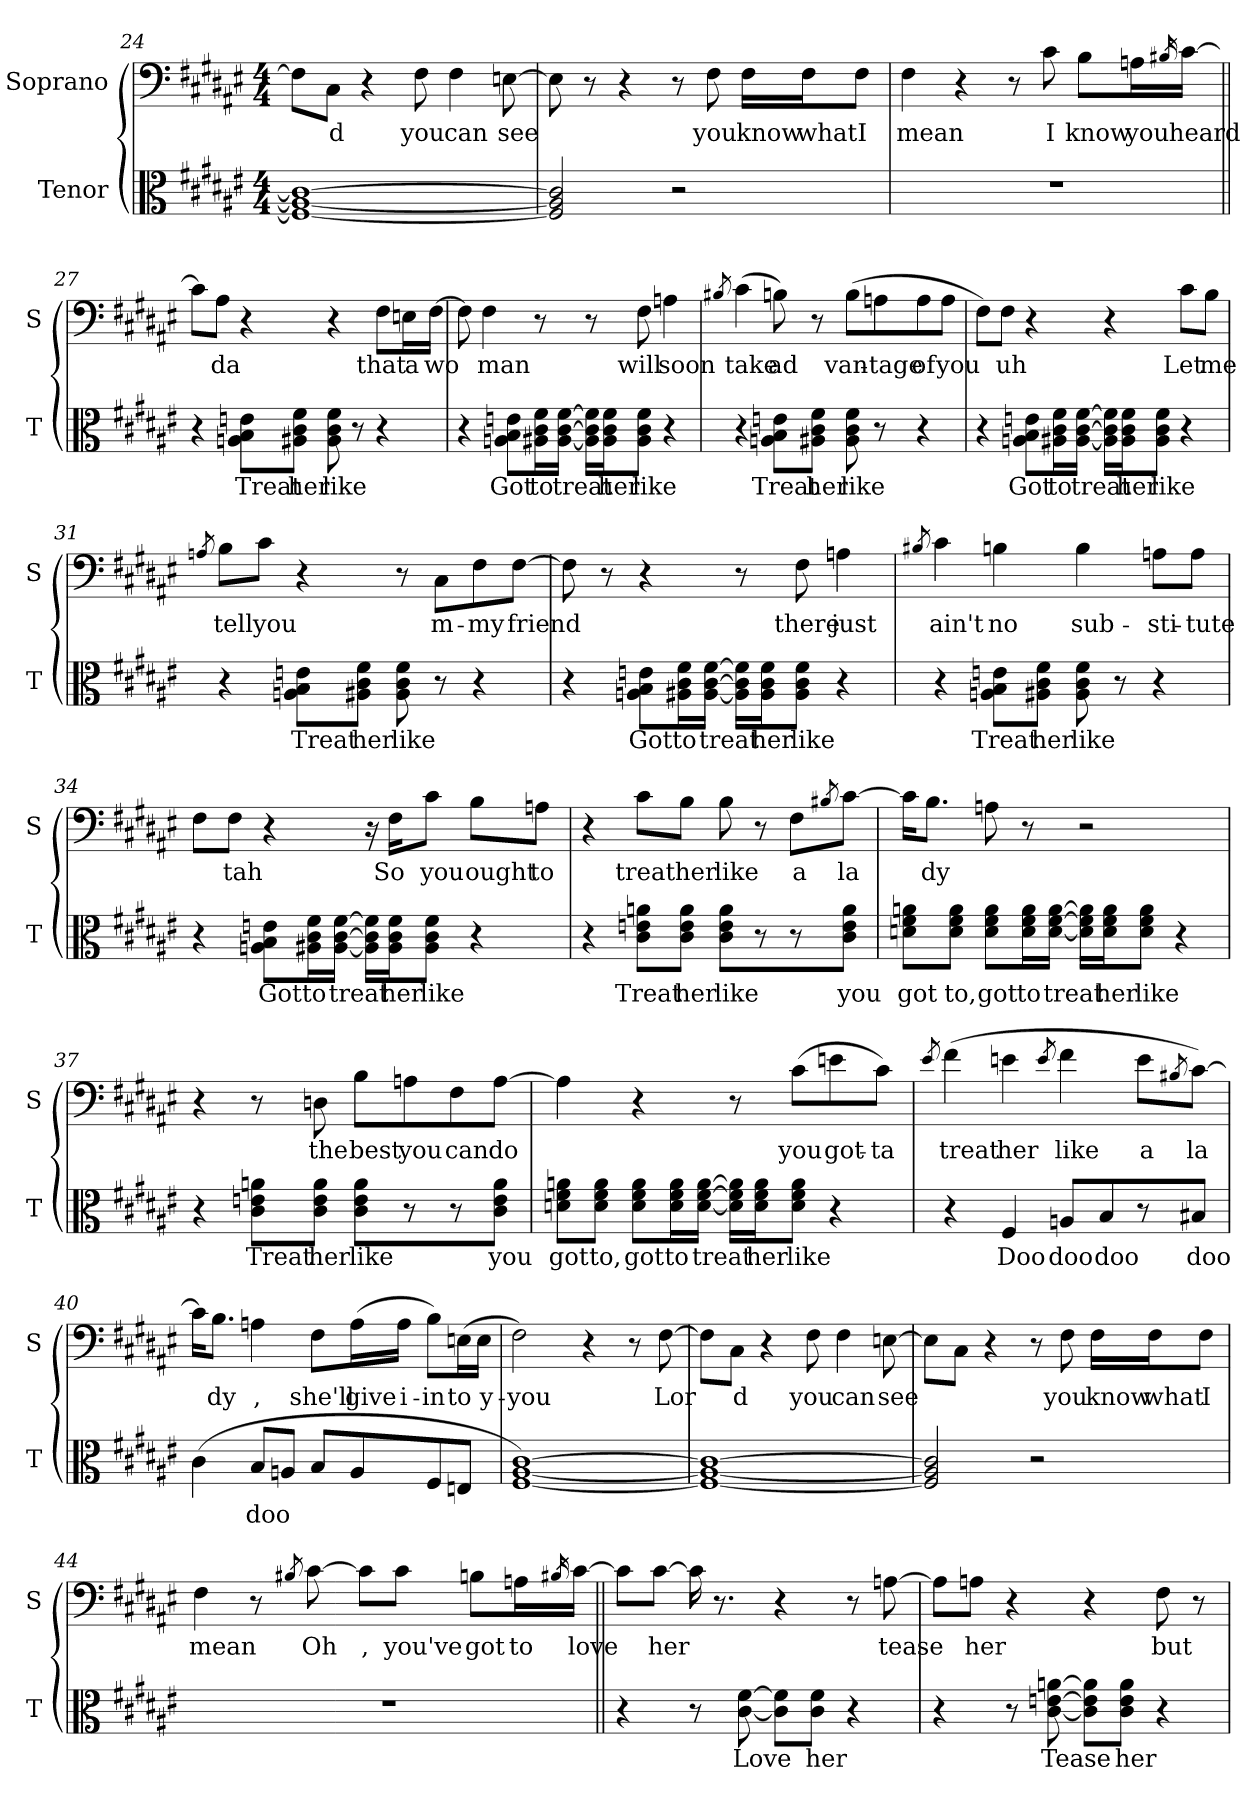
**kern	**text	**kern	**text
*part2	*part2	*part1	*part1
*staff2	*staff2	*staff1	*staff1
*I"Tenor	*	*I"Soprano	*
*I'T	*	*I'S	*
*clefC3	*	*clefF4	*
*k[f#c#g#d#a#e#]	*	*k[f#c#g#d#a#e#]	*
*F#:	*	*F#:	*
*M4/4	*	*M4/4	*
=24	=24	=24	=24
!	!	!LO:N:head=solid	!
1F#_ 1A#_ 1c#_	.	8F#\L]	.
!	!	!LO:N:head=solid	!LO:LY:b
.	.	8C#\J	d
!	!	!	!LO:LY:b
.	.	4r	,
!	!	!	!LO:LY:b
.	.	8F#\	you
!	!	!	!LO:LY:b
.	.	4F#\	can
!	!	!	!LO:LY:b
.	.	[8En\	see
=25	=25	=25	=25
2F#/] 2A#/] 2c#/]	.	8E\]	.
!	!	!	!LO:LY:b
.	.	8r	,
.	.	4r	.
!	!LO:LY:b	!	!
2r	.	8r	.
!	!	!	!LO:LY:b
.	.	8F#\	you
!	!	!	!LO:LY:b
.	.	16F#\LL	know
!	!	!	!LO:LY:b
.	.	16F#\J	what
!	!	!	!LO:LY:b
.	.	8F#\J	I
=26	=26	=26	=26
!	!	!	!LO:LY:b
1r	.	4F#\	mean
!	!	!	!LO:LY:b
.	.	4r	.
.	.	8r	.
!	!	!	!LO:LY:b
.	.	8c#\	I
!	!	!	!LO:LY:b
.	.	8B\L	know
!	!	!	!LO:LY:b
.	.	16An\L	you
.	.	16qB#X/	.
!	!	!	!LO:LY:b
.	.	[16c#\JJ	heard
!!LO:LB:g=z
=27||	=27||	=27||	=27||
4r	.	8c#\L]	.
!	!	!	!LO:LY:b
.	.	8A#\J	da
!	!LO:LY:b	!	!LO:LY:b
8An\ 8B\ 8en\L	Treat	4r	,
!	!LO:LY:b	!	!
8A#X\ 8c#\ 8f#\J	her	.	.
!	!LO:LY:b	!	!
8A#\ 8c#\ 8f#\	like	4r	.
!	!LO:LY:b	!	!
8r	\!	.	.
!	!	!	!LO:LY:b
4r	.	8F#\L	that
!	!	!	!LO:LY:b
.	.	16En\L	a
!	!	!	!LO:LY:b
.	.	[16F#\JJ	wo
=28	=28	=28	=28
4r	.	8F#\]	.
!	!	!	!LO:LY:b
.	.	4F#\	man
!	!LO:LY:b	!	!
8An\ 8B\ 8en\L	Got	.	.
!	!LO:LY:b	!	!LO:LY:b
16A#X\ 16c#\ 16f#\L	to	8r	,
!	!LO:LY:b	!	!
[16A#\ [16c#\ [16f#\JJ	treat	.	.
16A#\] 16c#\] 16f#\]LL	.	8r	.
!	!LO:LY:b	!	!
16A#\ 16c#\ 16f#\J	her	.	.
!	!LO:LY:b	!	!LO:LY:b
8A#\ 8c#\ 8f#\J	like	8F#\	will
!	!LO:LY:b	!	!LO:LY:b
4r	\!	4An\	soon
=29	=29	=29	=29
.	.	8qB#X/	.
!	!	!	!LO:LY:b
4r	.	(>4c#\	take
!	!LO:LY:b	!	!LO:LY:b
8An\ 8B\ 8en\L	Treat	8Bn\)	ad
!	!LO:LY:b	!	!
8A#X\ 8c#\ 8f#\J	her	8r	.
!	!LO:LY:b	!	!LO:LY:b
8A#\ 8c#\ 8f#\	like	(>8B\L	van-
!	!LO:LY:b	!	!LO:LY:b
8r	\!	8An\	-tage
!	!	!	!LO:LY:b
4r	.	8A\	of
!	!	!	!LO:LY:b
.	.	8A\J	you
!!LO:LB:g=z
=30	=30	=30	=30
4r	.	8F#\L)	.
!	!	!	!LO:LY:b
.	.	8F#\J	uh
!	!LO:LY:b	!	!LO:LY:b
8An\ 8B\ 8en\L	Got	4r	.
!	!LO:LY:b	!	!
16A#X\ 16c#\ 16f#\L	to	.	.
!	!LO:LY:b	!	!
[16A#\ [16c#\ [16f#\JJ	treat	.	.
16A#\] 16c#\] 16f#\]LL	.	4r	.
!	!LO:LY:b	!	!
16A#\ 16c#\ 16f#\J	her	.	.
!	!LO:LY:b	!	!
8A#\ 8c#\ 8f#\J	like	.	.
!	!LO:LY:b	!	!LO:LY:b
4r	\!	8c#\L	Let
!	!	!	!LO:LY:b
.	.	8B\J	me
=31	=31	=31	=31
.	.	8qAn/	.
!	!	!	!LO:LY:b
4r	.	8B\L	tell
!	!	!	!LO:LY:b
.	.	8c#\J	you
!	!LO:LY:b	!	!LO:LY:b
8An\ 8B\ 8en\L	Treat	4r	,
!	!LO:LY:b	!	!
8A#X\ 8c#\ 8f#\J	her	.	.
!	!LO:LY:b	!	!
8A#\ 8c#\ 8f#\	like	8r	.
!	!LO:LY:b	!	!LO:LY:b
8r	\!	8C#\L	m-
!	!	!	!LO:LY:b
4r	.	8F#\	-my
!	!	!	!LO:LY:b
.	.	[8F#\J	friend
=32	=32	=32	=32
4r	.	8F#\]	.
!	!	!	!LO:LY:b
.	.	8r	,
!	!LO:LY:b	!	!
8An\ 8B\ 8en\L	Got	4r	.
!	!LO:LY:b	!	!
16A#X\ 16c#\ 16f#\L	to	.	.
!	!LO:LY:b	!	!
[16A#\ [16c#\ [16f#\JJ	treat	.	.
16A#\] 16c#\] 16f#\]LL	.	8r	.
!	!LO:LY:b	!	!
16A#\ 16c#\ 16f#\J	her	.	.
!	!LO:LY:b	!	!LO:LY:b
8A#\ 8c#\ 8f#\J	like	8F#\	there
!	!LO:LY:b	!	!LO:LY:b
4r	\!	4An\	just
!!LO:LB:g=z
=33	=33	=33	=33
.	.	8qB#X/	.
!	!	!	!LO:LY:b
4r	.	4c#\	ain't
!	!LO:LY:b	!	!LO:LY:b
8An\ 8B\ 8en\L	Treat	4Bn\	no
!	!LO:LY:b	!	!
8A#X\ 8c#\ 8f#\J	her	.	.
!	!LO:LY:b	!	!LO:LY:b
8A#\ 8c#\ 8f#\	like	4B\	sub-
!	!LO:LY:b	!	!
8r	\!	.	.
!	!	!	!LO:LY:b
4r	.	8An\L	-sti-
!	!	!	!LO:LY:b
.	.	8A\J	-tute
=34	=34	=34	=34
4r	.	8F#\L	.
!	!	!	!LO:LY:b
.	.	8F#\J	tah
!	!LO:LY:b	!	!LO:LY:b
8An\ 8B\ 8en\L	Got	4r	\!
!	!LO:LY:b	!	!
16A#X\ 16c#\ 16f#\L	to	.	.
!	!LO:LY:b	!	!
[16A#\ [16c#\ [16f#\JJ	treat	.	.
16A#\] 16c#\] 16f#\]LL	.	16r	.
!	!LO:LY:b	!	!LO:LY:b
16A#\ 16c#\ 16f#\J	her	16F#\KL	So
!	!LO:LY:b	!	!LO:LY:b
8A#\ 8c#\ 8f#\J	like	8c#\J	you
!	!LO:LY:b	!	!LO:LY:b
4r	\!	8B\L	ought
!	!	!	!LO:LY:b
.	.	8An\J	to
=35	=35	=35	=35
4r	.	4r	.
!	!LO:LY:b	!	!LO:LY:b
8c#\ 8en\ 8an\L	Treat	8c#\L	treat
!	!LO:LY:b	!	!LO:LY:b
8c#\ 8e\ 8a\J	her	8B\J	her
!	!LO:LY:b	!	!LO:LY:b
8c#\ 8e\ 8a\L	like	8B\	like
!	!LO:LY:b	!	!
8r	,	8r	.
!	!	!	!LO:LY:b
8r	.	8F#\L	a
.	.	8qB#X/	.
!	!LO:LY:b	!	!LO:LY:b
8c#\ 8e\ 8a\J	you	[8c#\J	la
!!LO:PB:g=z
=36	=36	=36	=36
!	!LO:LY:b	!	!
8dn\ 8f#\ 8an\L	got	16c#\KL]	.
!	!	!	!LO:LY:b
.	.	8.B\J	dy
!	!LO:LY:b	!	!
8d\ 8f#\ 8a\J	to,	.	.
!	!LO:LY:b	!	!
8d\ 8f#\ 8a\L	got	8An\	.
!	!LO:LY:b	!	!LO:LY:b
16d\ 16f#\ 16a\L	to	8r	,
!	!LO:LY:b	!	!
[16d\ [16f#\ [16a\JJ	treat	.	.
16d\] 16f#\] 16a\]LL	.	2r	.
!	!LO:LY:b	!	!
16d\ 16f#\ 16a\J	her	.	.
!	!LO:LY:b	!	!
8d\ 8f#\ 8a\J	like	.	.
!	!LO:LY:b	!	!
4r	\!	.	.
=37	=37	=37	=37
4r	.	4r	.
!	!LO:LY:b	!	!
8c#\ 8en\ 8an\L	Treat	8r	.
!	!LO:LY:b	!	!LO:LY:b
8c#\ 8e\ 8a\J	her	8Dn\	the
!	!LO:LY:b	!	!LO:LY:b
8c#\ 8e\ 8a\L	like	8B\L	best
!	!LO:LY:b	!	!LO:LY:b
8r	,	8An\	you
!	!	!	!LO:LY:b
8r	.	8F#\	can
!	!LO:LY:b	!	!LO:LY:b
8c#\ 8e\ 8a\J	you	[8A\J	do
=38	=38	=38	=38
!	!LO:LY:b	!	!
8dn\ 8f#\ 8an\L	got	4A\]	.
!	!LO:LY:b	!	!
8d\ 8f#\ 8a\J	to,	.	.
!	!LO:LY:b	!	!
8d\ 8f#\ 8a\L	got	4r	.
!	!LO:LY:b	!	!
16d\ 16f#\ 16a\L	to	.	.
!	!LO:LY:b	!	!
[16d\ [16f#\ [16a\JJ	treat	.	.
16d\] 16f#\] 16a\]LL	.	8r	.
!	!LO:LY:b	!	!
16d\ 16f#\ 16a\J	her	.	.
!	!LO:LY:b	!	!LO:LY:b
8d\ 8f#\ 8a\J	like	(>8c#\L	you
!	!LO:LY:b	!	!LO:LY:b
4r	\!	8en\	got-
!	!	!	!LO:LY:b
.	.	8c#\J)	-ta
!!LO:LB:g=z
=39	=39	=39	=39
.	.	8qe#/	.
!	!	!	!LO:LY:b
4r	.	(>4f#\	treat
!	!LO:LY:b	!	!LO:LY:b
4F#/	Doo	4en\	her
.	.	8qe/	.
!	!LO:LY:b	!	!LO:LY:b
8An/L	doo	4f#\	like
!	!LO:LY:b	!	!
8B/	doo	.	.
!	!LO:LY:b	!	!LO:LY:b
8r	,	8e\L	a
.	.	8qB#X/	.
!	!LO:LY:b	!	!LO:LY:b
8B#X/J	doo	[8c#\J)	la
=40	=40	=40	=40
(>4c#\	.	16c#\KL]	.
!	!	!	!LO:LY:b
.	.	8.B\J	dy
!	!LO:LY:b	!	!LO:LY:b
8B/L	doo	4An\	,
8An/J	.	.	.
!	!	!	!LO:LY:b
8B/L	.	8F#\L	she'll
!	!	!	!LO:LY:b
8A/	.	(>16A\L	give
!	!	!	!LO:LY:b
.	.	16A\JJ	i-
!	!	!	!LO:LY:b
8F#/	.	8B\L)	-in
!	!	!	!LO:LY:b
8En/J	.	(>16En\L	to
!	!	!	!LO:LY:b
.	.	16E\JJ	y-
=41	=41	=41	=41
!	!	!	!LO:LY:b
[1F# [1A# [1c#)	.	2F#\)	-you
!	!	!	!LO:LY:b
.	.	4r	,
.	.	8r	.
!	!	!LO:N:head=solid	!LO:LY:b
.	.	[8F#\	Lor
!!LO:LB:g=z
=42	=42	=42	=42
!	!	!LO:N:head=solid	!
1F#_ 1A#_ 1c#_	.	8F#\L]	.
!	!	!LO:N:head=solid	!LO:LY:b
.	.	8C#\J	d
!	!	!	!LO:LY:b
.	.	4r	,
!	!	!	!LO:LY:b
.	.	8F#\	you
!	!	!	!LO:LY:b
.	.	4F#\	can
!	!	!	!LO:LY:b
.	.	[8En\	see
=43	=43	=43	=43
2F#/] 2A#/] 2c#/]	.	8E\L]	.
.	.	8C#\J	.
!	!	!	!LO:LY:b
.	.	4r	,
!	!LO:LY:b	!	!
2r	.	8r	.
!	!	!	!LO:LY:b
.	.	8F#\	you
!	!	!	!LO:LY:b
.	.	16F#\LL	know
!	!	!	!LO:LY:b
.	.	16F#\J	what
!	!	!	!LO:LY:b
.	.	8F#\J	I
=44	=44	=44	=44
!	!	!	!LO:LY:b
1r	.	4F#\	mean
!	!	!	!LO:LY:b
.	.	8r	\!
.	.	8qB#X/	.
!	!	!	!LO:LY:b
.	.	[8c#\	Oh
!	!	!	!LO:LY:b
.	.	8c#\L]	,
!	!	!	!LO:LY:b
.	.	8c#\J	you've
!	!	!	!LO:LY:b
.	.	8Bn\L	got
!	!	!	!LO:LY:b
.	.	16An\L	to
.	.	16qB#X/	.
!	!	!	!LO:LY:b
.	.	[16c#\JJ	love
!!LO:LB:g=z
=45||	=45||	=45||	=45||
4r	.	8c#\L]	.
!	!	!	!LO:LY:b
.	.	[8c#\J	her
8r	.	16c#\]	.
!	!	!	!LO:LY:b
.	.	8.r	,
!	!LO:LY:b	!	!
[8c#\ [8f#\	Love	.	.
8c#\] 8f#\]L	.	4r	.
!	!LO:LY:b	!	!
8c#\ 8f#\J	her	.	.
!	!LO:LY:b	!	!
4r	\!	8r	.
!	!	!	!LO:LY:b
.	.	[8An\	tease
=46	=46	=46	=46
4r	.	8A\L]	.
!	!	!	!LO:LY:b
.	.	8An\J	her
!	!	!	!LO:LY:b
8r	.	4r	,
!	!LO:LY:b	!	!
[8c#\ [8en\ [8an\	Tease	.	.
8c#\] 8e\] 8a\]L	.	4r	.
!	!LO:LY:b	!	!
8c#\ 8e\ 8a\J	her	.	.
!	!LO:LY:b	!	!LO:LY:b
4r	\!	8F#\	but
.	.	8r	.
=	=	=	=
*-	*-	*-	*-
